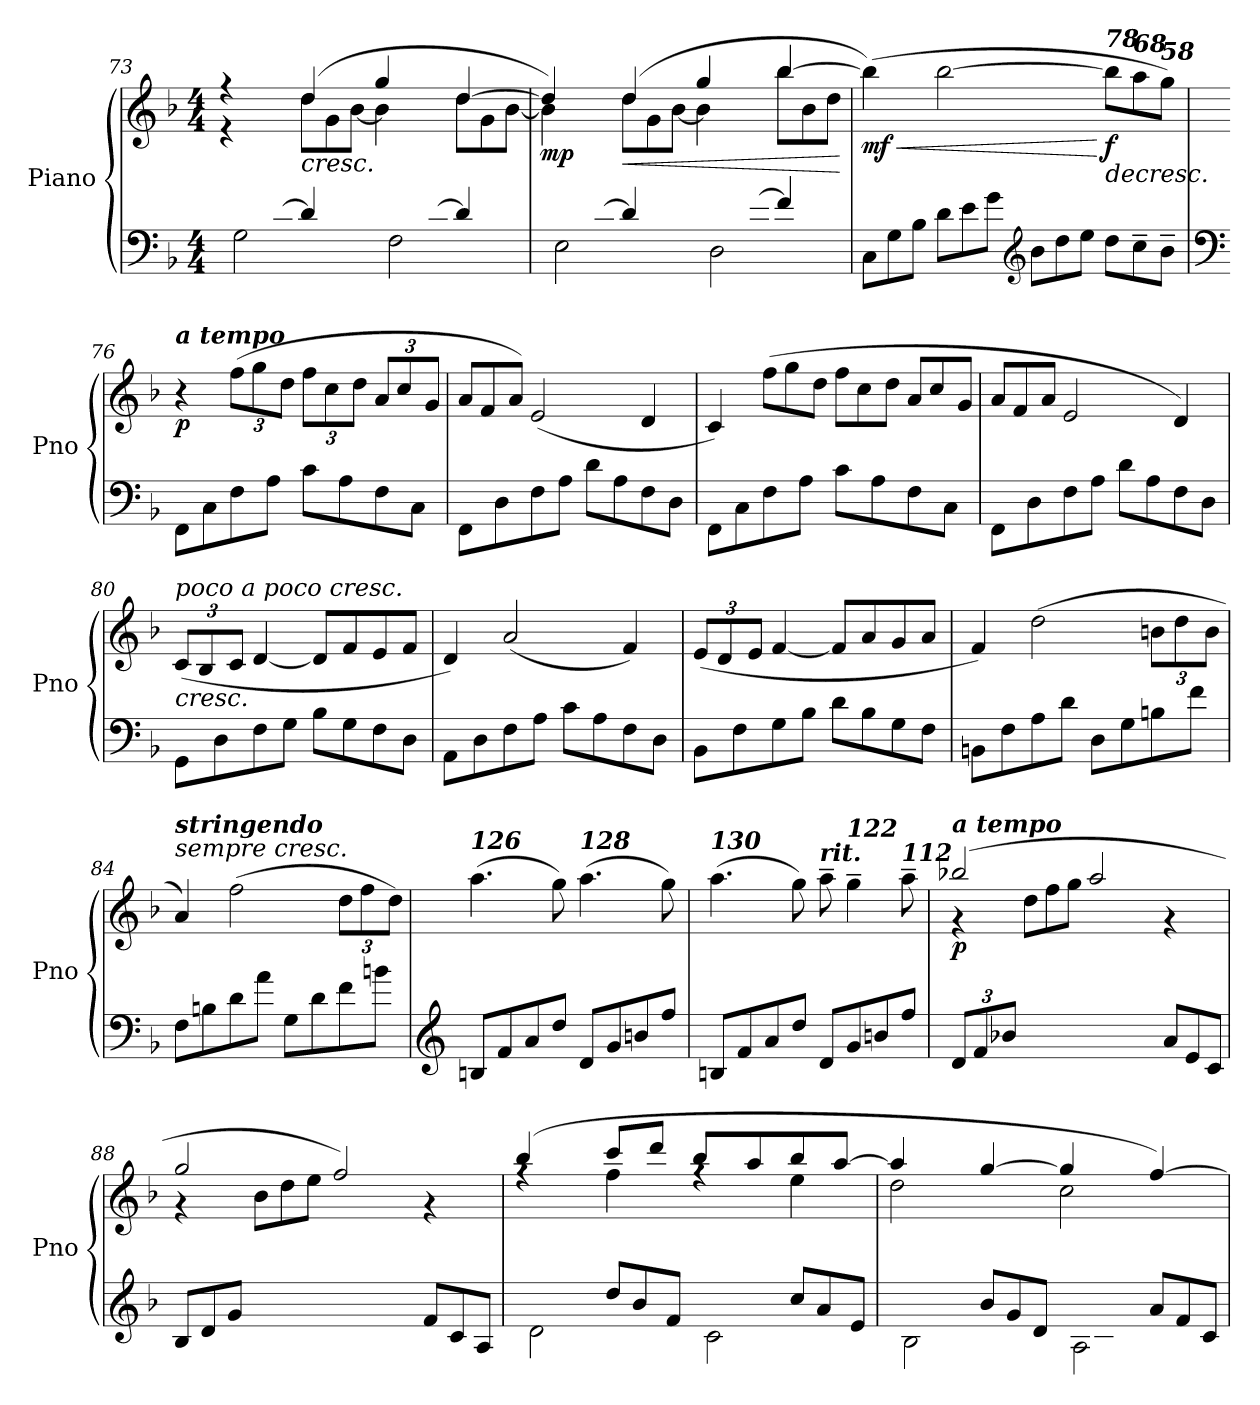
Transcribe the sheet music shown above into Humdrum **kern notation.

**kern	**kern	**dynam
*part1	*part1	*part1
*staff2	*staff1	*staff1/2
*I"Piano	*	*
*I'Pno	*	*
!!LO:LB:g=z
*clefF4	*clefG2	*
*k[b-]	*k[b-]	*
*M4/4	*M4/4	*
*Xtuplet	*	*
=73	=73	=73
*^	*^	*
12G/Lyy	2G\	4r	4r	.
12B-/	.	.	.	.
[12d/J	.	.	.	.
!	!	!	!	!LO:HP:b
*	*	*	*Xtuplet	*
4d/]	.	(>4dd/	12dd\L	<
.	.	.	12g\	.
.	.	.	[12b-\J	.
12F/Lyy	2F\	4gg/	4b-\]	.
12B-/	.	.	.	.
[12d/J	.	.	.	.
4d/]	.	[4dd/	12dd\L	.
.	.	.	12g\	.
.	.	.	[12b-\J	.
=74	=74	=74	=74	=74
!	!	!	!	!LO:DY:b
12E/Lyy	2E\	4dd/])	4b-\]	mp
12B-/	.	.	.	.
[12d/J	.	.	.	.
!	!	!	!	!LO:HP:b
4d/]	.	(>4dd/	12dd\L	<
.	.	.	12g\	.
.	.	.	[12b-\J	.
12D/Lyy	2D\	4gg/	4b-\]	.
12B-/	.	.	.	.
[12f/J	.	.	.	.
4f/]	.	[4bb-/	12bb-\L	.
.	.	.	12b-\	.
.	.	.	12dd\J	.
*v	*v	*	*	*
*	*v	*v	*
.	.	[
=75	=75	=75
!	!	!LO:HP:b
!	!	!LO:DY:n=1:b
12C\L	(>4bb-\])	< mf
12G\	.	.
12B-\J	.	.
12d\L	[2bb-\	.
12e\	.	.
12g\J	.	.
*clefG2	*	*
12b-\L	.	.
12dd\	.	.
12ee\J	.	.
!	!LO:TX:a:Bi:t=78	!
!	!	!LO:HP:n=1:b
!	!	!LO:DY:n=2:b
12dd\L	12bb-\L]	[ > f
!	!LO:TX:a:Bi:t=68	!
12cc~\	12aa\	.
!	!LO:TX:a:Bi:t=58	!
12b-~\J	12gg\J)	.
.	.	[
!!LO:LB:g=z
=76	=76	=76
*clefF4	*	*
!	!LO:TX:a:Bi:t=a tempo	!
!	!	!LO:DY:b
8FF\L	4r	p
8C\	.	.
*	*tuplet	*
*	*Xbrackettup	*
8F\	(>12ff\L	.
.	12gg\	.
8A\J	.	.
.	12dd\J	.
8c\L	12ff\L	.
.	12cc\	.
8A\	.	.
.	12dd\J	.
8F\	12a/L	.
.	12cc/	.
8C\J	.	.
.	12g/J	.
!!LO:LB:g=z
=77	=77	=77
*	*Xtuplet	*
8FF\L	12a/L	.
.	12f/	.
8D\	.	.
.	12a/J)	.
8F\	(<2e/	.
8A\J	.	.
8d\L	.	.
8A\	.	.
8F\	4d/	.
8D\J	.	.
=78	=78	=78
8FF\L	4c/)	.
8C\	.	.
8F\	(>12ff\L	.
.	12gg\	.
8A\J	.	.
.	12dd\J	.
8c\L	12ff\L	.
.	12cc\	.
8A\	.	.
.	12dd\J	.
8F\	12a/L	.
.	12cc/	.
8C\J	.	.
.	12g/J	.
=79	=79	=79
8FF\L	12a/L	.
.	12f/	.
8D\	.	.
.	12a/J	.
8F\	2e/	.
8A\J	.	.
8d\L	.	.
8A\	.	.
8F\	4d/)	.
8D\J	.	.
=80	=80	=80
*	*tuplet	*
!	!LO:TX:a:i:t=poco a poco cresc.	!
!	!	!LO:HP:b
8GG\L	(<12c/L	<
.	12B-/	.
8D\	.	.
.	12c/J	.
8F\	[4d/	.
8G\J	.	.
8B-\L	8d/L]	.
8G\	8f/	.
8F\	8e/	.
8D\J	8f/J	.
!!LO:LB:g=z
=81	=81	=81
8AA\L	4d/)	.
8D\	.	.
8F\	(<2a/	.
8A\J	.	.
8c\L	.	.
8A\	.	.
8F\	4f/)	.
8D\J	.	.
!!LO:PB:g=z
=82	=82	=82
8BB-\L	(<12e/L	.
.	12d/	.
8F\	.	.
.	12e/J	.
8G\	[4f/	.
8B-\J	.	.
8d\L	8f/L]	.
8B-\	8a/	.
8G\	8g/	.
8F\J	8a/J	.
=83	=83	=83
8BBn\L	4f/)	.
8F\	.	.
8A\	(>2dd\	.
8d\J	.	.
8D\L	.	.
8G\	.	.
8Bn\	12bn\L	.
.	12dd\	.
8f\J	.	.
.	12b\J	.
=84	=84	=84
!	!LO:TX:a:i:t=sempre cresc.	!
!	!LO:TX:a:Bi:t=stringendo	!
8F\L	4a/)	.
8Bn\	.	.
8d\	(>2ff\	.
8a\J	.	.
8G\L	.	.
8d\	.	.
8f\	12dd\L	.
.	12ff\	.
8bn\J	.	.
.	12dd\J)	.
=85	=85	=85
*clefG2	*	*
!	!LO:TX:a:Bi:t=126	!
8Bn/L	(>4.aa\	.
8f/	.	.
8a/	.	.
8dd/J	8gg\)	.
!	!LO:TX:a:Bi:t=128	!
8d/L	(>4.aa\	.
8g/	.	.
8bn/	.	.
8ff/J	8gg\)	.
!!LO:LB:g=z
=86	=86	=86
!	!LO:TX:a:Bi:t=130	!
8Bn/L	(>4.aa\	.
8f/	.	.
8a/	.	.
8dd/J	8gg\)	.
!	!LO:TX:a:Bi:t=rit.	!
8d/L	8aa~\	.
!	!LO:TX:a:Bi:t=122	!
8g/	4gg~\	.
8bn/	.	.
!	!LO:TX:a:Bi:t=112	!
8ff/J	8aa~\	.
.	.	]
!!LO:LB:g=z
=87	=87	=87
*tuplet	*	*
*Xbrackettup	*	*
*	*^	*
!	!LO:TX:a:Bi:t=a tempo	!	!
!	!	!	!LO:DY:b
12d/L	(>2bb-X/	4r	p
12f/	.	.	.
12b-X/J	.	.	.
*	*	*Xtuplet	*
4ryy	.	12dd\L	.
.	.	12ff\	.
.	.	12gg\J	.
4ryy	2aa/	12aa\Lyy	.
.	.	12ee\	.
.	.	12cc\J	.
*Xtuplet	*	*	*
12a/L	.	4r	.
12e/	.	.	.
12c/J	.	.	.
=88	=88	=88	=88
12B-/L	2gg/	4r	.
12d/	.	.	.
12g/J	.	.	.
4ryy	.	12b-\L	.
.	.	12dd\	.
.	.	12ee\J	.
4ryy	2ff/)	12ff\Lyy	.
.	.	12cc\	.
.	.	12a\J	.
12f/L	.	4r	.
12c/	.	.	.
12A/J	.	.	.
=89	=89	=89	=89
*^	*	*	*
12d/Lyy	2d\	(>4bb-/	4rff	.
12f/	.	.	.	.
12b-/J	.	.	.	.
12dd/L	.	8ccc/L	4ff\	.
12b-/	.	.	.	.
.	.	8ddd/J	.	.
12f/J	.	.	.	.
12c/Lyy	2c\	8bb-/L	4rff	.
12e/	.	.	.	.
.	.	8aa/	.	.
12a/J	.	.	.	.
12cc/L	.	8bb-/	4ee\	.
12a/	.	.	.	.
.	.	[8aa/J	.	.
12e/J	.	.	.	.
!!LO:LB:g=z	!!
=90	=90	=90	=90	=90
12B-/Lyy	2B-\	4aa/]	2dd\	.
12d/	.	.	.	.
12g/J	.	.	.	.
12b-/L	.	[4gg/	.	.
12g/	.	.	.	.
12d/J	.	.	.	.
12A/Lyy	2A\	4gg/]	2cc\	.
12c/	.	.	.	.
12f/J	.	.	.	.
12a/L	.	[4ff/)	.	.
12f/	.	.	.	.
12c/J	.	.	.	.
*v	*v	*	*	*
*	*v	*v	*
.	.	[
=	=	=
*-	*-	*-
